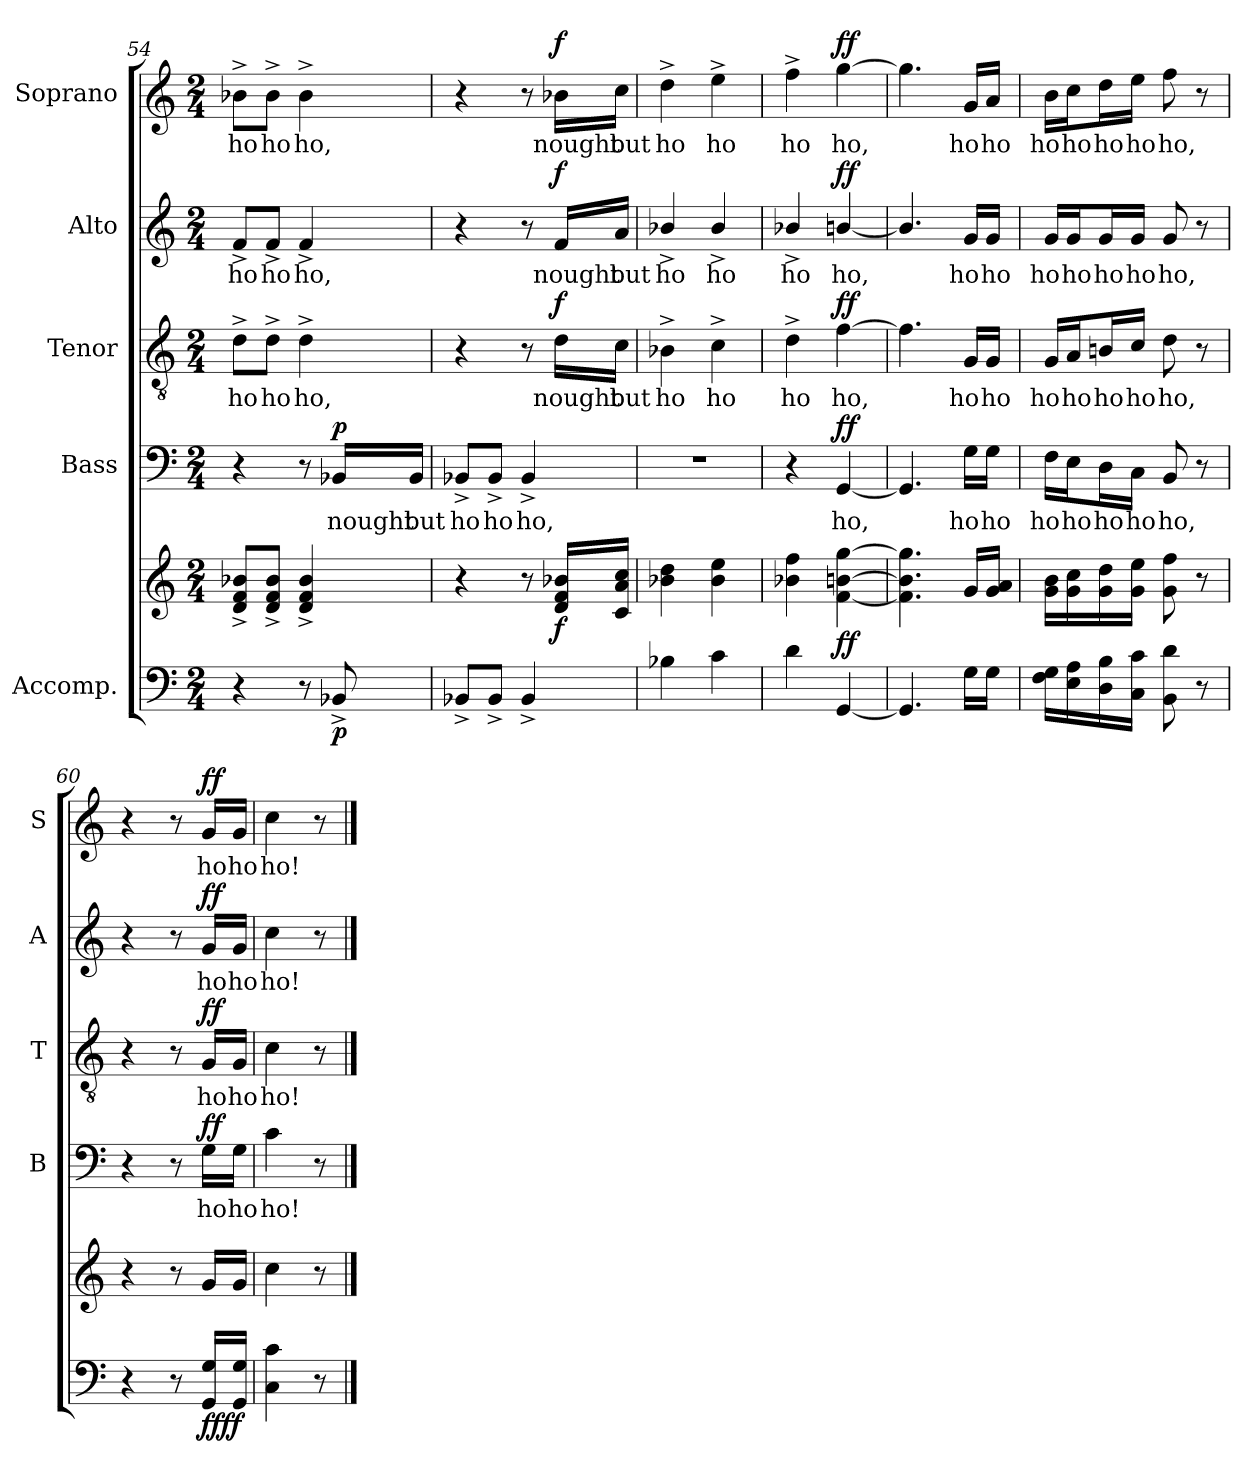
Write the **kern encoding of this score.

**kern	**kern	**dynam	**kern	**text	**dynam	**kern	**text	**dynam	**kern	**text	**dynam	**kern	**text	**dynam
*part5	*part5	*part5	*part4	*part4	*part4	*part3	*part3	*part3	*part2	*part2	*part2	*part1	*part1	*part1
*staff6	*staff5	*staff5/6	*staff4	*staff4	*staff4	*staff3	*staff3	*staff3	*staff2	*staff2	*staff2	*staff1	*staff1	*staff1
*I"Accomp.	*	*	*I"Bass	*	*	*I"Tenor	*	*	*I"Alto	*	*	*I"Soprano	*	*
*	*	*	*I'B	*	*	*I'T	*	*	*I'A	*	*	*I'S	*	*
!!LO:LB:g=z
*clefF4	*clefG2	*	*clefF4	*	*	*clefGv2	*	*	*clefG2	*	*	*clefG2	*	*
*k[]	*k[]	*	*k[]	*	*	*k[]	*	*	*k[]	*	*	*k[]	*	*
*C:	*C:	*	*C:	*	*	*C:	*	*	*C:	*	*	*C:	*	*
*M2/4	*M2/4	*	*M2/4	*	*	*M2/4	*	*	*M2/4	*	*	*M2/4	*	*
=54	=54	=54	=54	=54	=54	=54	=54	=54	=54	=54	=54	=54	=54	=54
!	!	!	!	!	!	!	!LO:LY:b	!	!	!LO:LY:b	!	!	!LO:LY:b	!
4r	8d^ 8f^ 8b-X^L	.	4r	.	.	8d^\L	ho	.	8f^/L	ho	.	8b-X^\L	ho	.
!	!	!	!	!	!	!	!LO:LY:b	!	!	!LO:LY:b	!	!	!LO:LY:b	!
.	8d^ 8f^ 8b-^J	.	.	.	.	8d^\J	ho	.	8f^/J	ho	.	8b-^\J	ho	.
!	!	!	!	!	!	!	!LO:LY:b	!	!	!LO:LY:b	!	!	!LO:LY:b	!
8r	4d^ 4f^ 4b-^	.	8r	.	.	4d^	ho,	.	4f^	ho,	.	4b-^	ho,	.
!	!	!LO:DY:b=2	!	!LO:LY:b	!LO:DY:b	!	!	!	!	!	!	!	!	!
8BB-X^	.	p	16BB-X/LL	nought	p	.	.	.	.	.	.	.	.	.
!	!	!	!	!LO:LY:b	!	!	!	!	!	!	!	!	!	!
.	.	.	16BB-/JJ	but	.	.	.	.	.	.	.	.	.	.
=55	=55	=55	=55	=55	=55	=55	=55	=55	=55	=55	=55	=55	=55	=55
!	!	!	!	!LO:LY:b	!	!	!	!	!	!	!	!	!	!
8BB-X^L	4r	.	8BB-X^/L	ho	.	4r	.	.	4r	.	.	4r	.	.
!	!	!	!	!LO:LY:b	!	!	!	!	!	!	!	!	!	!
8BB-^J	.	.	8BB-^/J	ho	.	.	.	.	.	.	.	.	.	.
!	!	!	!	!LO:LY:b	!	!	!	!	!	!	!	!	!	!
4BB-^	8r	.	4BB-^	ho,	.	8r	.	.	8r	.	.	8r	.	.
!	!	!LO:DY:b	!	!	!	!	!LO:LY:b	!LO:DY:b	!	!LO:LY:b	!LO:DY:b	!	!LO:LY:b	!LO:DY:b
.	16d 16f 16b-XLL	f	.	.	.	16d\LL	nought	f	16f/LL	nought	f	16b-X\LL	nought	f
!	!	!	!	!	!	!	!LO:LY:b	!	!	!LO:LY:b	!	!	!LO:LY:b	!
.	16c 16a 16ccJJ	.	.	.	.	16c\JJ	but	.	16a/JJ	but	.	16cc\JJ	but	.
=56	=56	=56	=56	=56	=56	=56	=56	=56	=56	=56	=56	=56	=56	=56
!	!	!	!LO:N:vis=1	!	!	!	!LO:LY:b	!	!	!LO:LY:b	!	!	!LO:LY:b	!
4B-X	4b-X 4dd	.	2r	.	.	4B-X^	ho	.	4b-X^/	ho	.	4dd^	ho	.
!	!	!	!	!	!	!	!LO:LY:b	!	!	!LO:LY:b	!	!	!LO:LY:b	!
4c	4b- 4ee	.	.	.	.	4c^	ho	.	4b-^/	ho	.	4ee^	ho	.
=57	=57	=57	=57	=57	=57	=57	=57	=57	=57	=57	=57	=57	=57	=57
!	!	!	!	!	!	!	!LO:LY:b	!	!	!LO:LY:b	!	!	!LO:LY:b	!
4d	4b-X 4ff	.	4r	.	.	4d^	ho	.	4b-X^/	ho	.	4ff^	ho	.
!	!	!LO:DY:b	!	!LO:LY:b	!LO:DY:b	!	!LO:LY:b	!LO:DY:b	!	!LO:LY:b	!LO:DY:b	!	!LO:LY:b	!LO:DY:b
[4GG	[4f [4bn [4gg	ff	[4GG	ho,	ff	[4f	ho,	ff	[4bn/	ho,	ff	[4gg	ho,	ff
=58	=58	=58	=58	=58	=58	=58	=58	=58	=58	=58	=58	=58	=58	=58
4.GG]	4.f] 4.b] 4.gg]	.	4.GG]	.	.	4.f]	.	.	4.b/]	.	.	4.gg]	.	.
!	!	!	!	!LO:LY:b	!	!	!LO:LY:b	!	!	!LO:LY:b	!	!	!LO:LY:b	!
16GLL	16gLL	.	16G\LL	ho	.	16G/LL	ho	.	16g/LL	ho	.	16g/LL	ho	.
!	!	!	!	!LO:LY:b	!	!	!LO:LY:b	!	!	!LO:LY:b	!	!	!LO:LY:b	!
16GJJ	16g 16aJJ	.	16G\JJ	ho	.	16G/JJ	ho	.	16g/JJ	ho	.	16a/JJ	ho	.
=59	=59	=59	=59	=59	=59	=59	=59	=59	=59	=59	=59	=59	=59	=59
!	!	!	!	!LO:LY:b	!	!	!LO:LY:b	!	!	!LO:LY:b	!	!	!LO:LY:b	!
16F 16GLL	16g 16bLL	.	16F\LL	ho	.	16G/LL	ho	.	16g/LL	ho	.	16b\LL	ho	.
!	!	!	!	!LO:LY:b	!	!	!LO:LY:b	!	!	!LO:LY:b	!	!	!LO:LY:b	!
16E 16A	16g 16cc	.	16E\J	ho	.	16A/J	ho	.	16g/J	ho	.	16cc\J	ho	.
!	!	!	!	!LO:LY:b	!	!	!LO:LY:b	!	!	!LO:LY:b	!	!	!LO:LY:b	!
16D 16B	16g 16dd	.	16D\L	ho	.	16Bn/L	ho	.	16g/L	ho	.	16dd\L	ho	.
!	!	!	!	!LO:LY:b	!	!	!LO:LY:b	!	!	!LO:LY:b	!	!	!LO:LY:b	!
16C 16cJJ	16g 16eeJJ	.	16C\JJ	ho	.	16c/JJ	ho	.	16g/JJ	ho	.	16ee\JJ	ho	.
!	!	!	!	!LO:LY:b	!	!	!LO:LY:b	!	!	!LO:LY:b	!	!	!LO:LY:b	!
8BB 8d	8g 8ff	.	8BB	ho,	.	8d	ho,	.	8g	ho,	.	8ff	ho,	.
8r	8r	.	8r	.	.	8r	.	.	8r	.	.	8r	.	.
=60	=60	=60	=60	=60	=60	=60	=60	=60	=60	=60	=60	=60	=60	=60
4r	4r	.	4r	.	.	4r	.	.	4r	.	.	4r	.	.
8r	8r	.	8r	.	.	8r	.	.	8r	.	.	8r	.	.
!	!	!LO:DY:b=2	!	!LO:LY:b	!	!	!LO:LY:b	!	!	!LO:LY:b	!	!	!LO:LY:b	!
!	!	!LO:DY:n=1:b	!	!	!LO:DY:b	!	!	!LO:DY:b	!	!	!LO:DY:b	!	!	!LO:DY:b
16GG 16GLL	16gLL	ff ff	16G\LL	ho	ff	16G/LL	ho	ff	16g/LL	ho	ff	16g/LL	ho	ff
!	!	!	!	!LO:LY:b	!	!	!LO:LY:b	!	!	!LO:LY:b	!	!	!LO:LY:b	!
16GG 16GJJ	16gJJ	.	16G\JJ	ho	.	16G/JJ	ho	.	16g/JJ	ho	.	16g/JJ	ho	.
=61	=61	=61	=61	=61	=61	=61	=61	=61	=61	=61	=61	=61	=61	=61
!	!	!	!	!LO:LY:b	!	!	!LO:LY:b	!	!	!LO:LY:b	!	!	!LO:LY:b	!
4C 4c	4cc	.	4c	ho!	.	4c	ho!	.	4cc	ho!	.	4cc	ho!	.
8r	8r	.	8r	.	.	8r	.	.	8r	.	.	8r	.	.
==	==	==	==	==	==	==	==	==	==	==	==	==	==	==
*-	*-	*-	*-	*-	*-	*-	*-	*-	*-	*-	*-	*-	*-	*-
